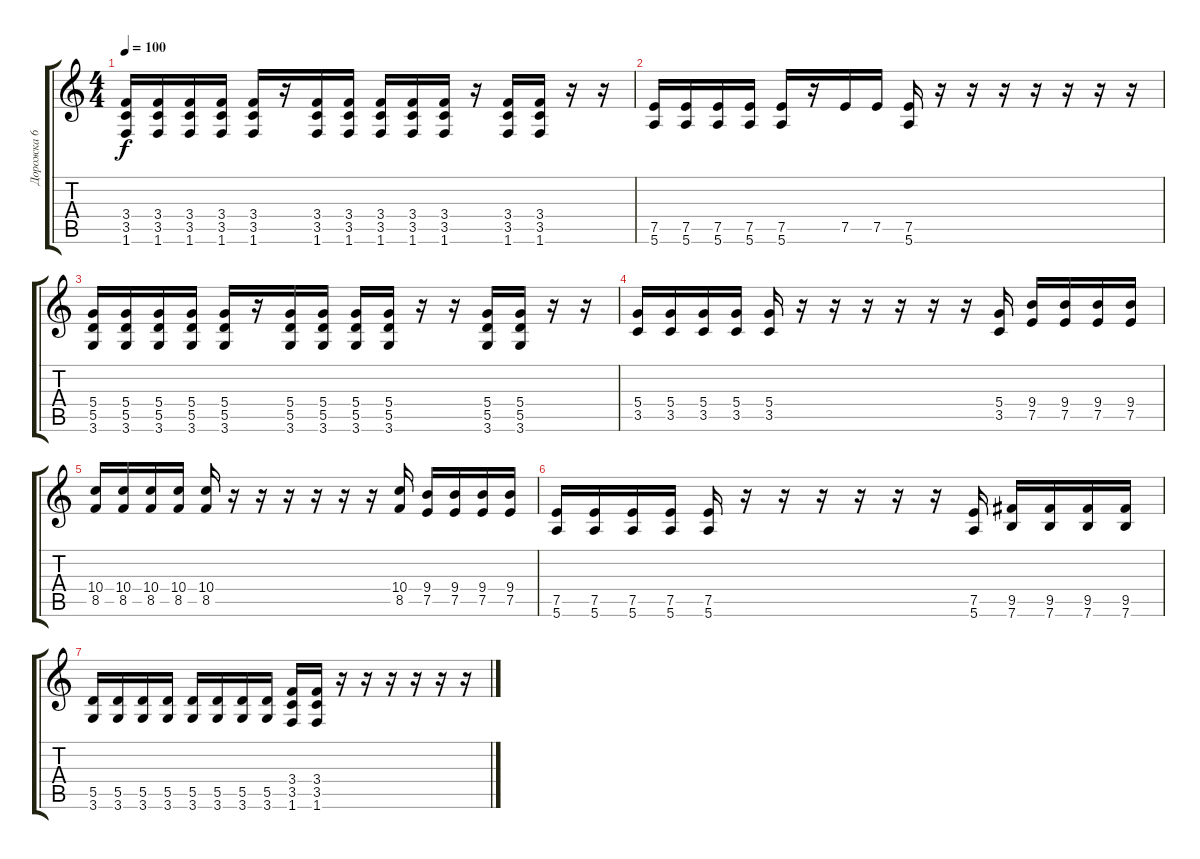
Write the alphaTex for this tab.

\track ("Дорожка 6" "Дорожка 6") {instrument distortionguitar}
\staff {score tabs}
\tuning (E4 B3 G3 D3 A2 E2) {hide}
\ts (4 4)
\tempo 100
\clef g2
\ks c
(3.4 3.5 1.6).16{dy f} (3.4 3.5 1.6).16 (3.4 3.5 1.6).16 (3.4 3.5 1.6).16 (3.4 3.5 1.6).16 r.16 (3.4 3.5 1.6).16 (3.4 3.5 1.6).16 (3.4 3.5 1.6).16 (3.4 3.5 1.6).16 (3.4 3.5 1.6).16 r.16 (3.4 3.5 1.6).16 (3.4 3.5 1.6).16 r.16 r.16 |
(7.5 5.6).16 (7.5 5.6).16 (7.5 5.6).16 (7.5 5.6).16 (7.5 5.6).16 r.16 7.5.16 7.5.16 (7.5 5.6).16 r.16 r.16 r.16 r.16 r.16 r.16 r.16 |
(5.4 5.5 3.6).16 (5.4 5.5 3.6).16 (5.4 5.5 3.6).16 (5.4 5.5 3.6).16 (5.4 5.5 3.6).16 r.16 (5.4 5.5 3.6).16 (5.4 5.5 3.6).16 (5.4 5.5 3.6).16 (5.4 5.5 3.6).16 r.16 r.16 (5.4 5.5 3.6).16 (5.4 5.5 3.6).16 r.16 r.16 |
(5.4 3.5).16 (5.4 3.5).16 (5.4 3.5).16 (5.4 3.5).16 (5.4 3.5).16 r.16 r.16 r.16 r.16 r.16 r.16 (5.4 3.5).16 (9.4 7.5).16 (9.4 7.5).16 (9.4 7.5).16 (9.4 7.5).16 |
(10.4 8.5).16 (10.4 8.5).16 (10.4 8.5).16 (10.4 8.5).16 (10.4 8.5).16 r.16 r.16 r.16 r.16 r.16 r.16 (10.4 8.5).16 (9.4 7.5).16 (9.4 7.5).16 (9.4 7.5).16 (9.4 7.5).16 |
(7.5 5.6).16 (7.5 5.6).16 (7.5 5.6).16 (7.5 5.6).16 (7.5 5.6).16 r.16 r.16 r.16 r.16 r.16 r.16 (7.5 5.6).16 (9.5 7.6).16 (9.5 7.6).16 (9.5 7.6).16 (9.5 7.6).16 |
(5.5 3.6).16 (5.5 3.6).16 (5.5 3.6).16 (5.5 3.6).16 (5.5 3.6).16 (5.5 3.6).16 (5.5 3.6).16 (5.5 3.6).16 (3.4 3.5 1.6).16 (3.4 3.5 1.6).16 r.16 r.16 r.16 r.16 r.16 r.16
